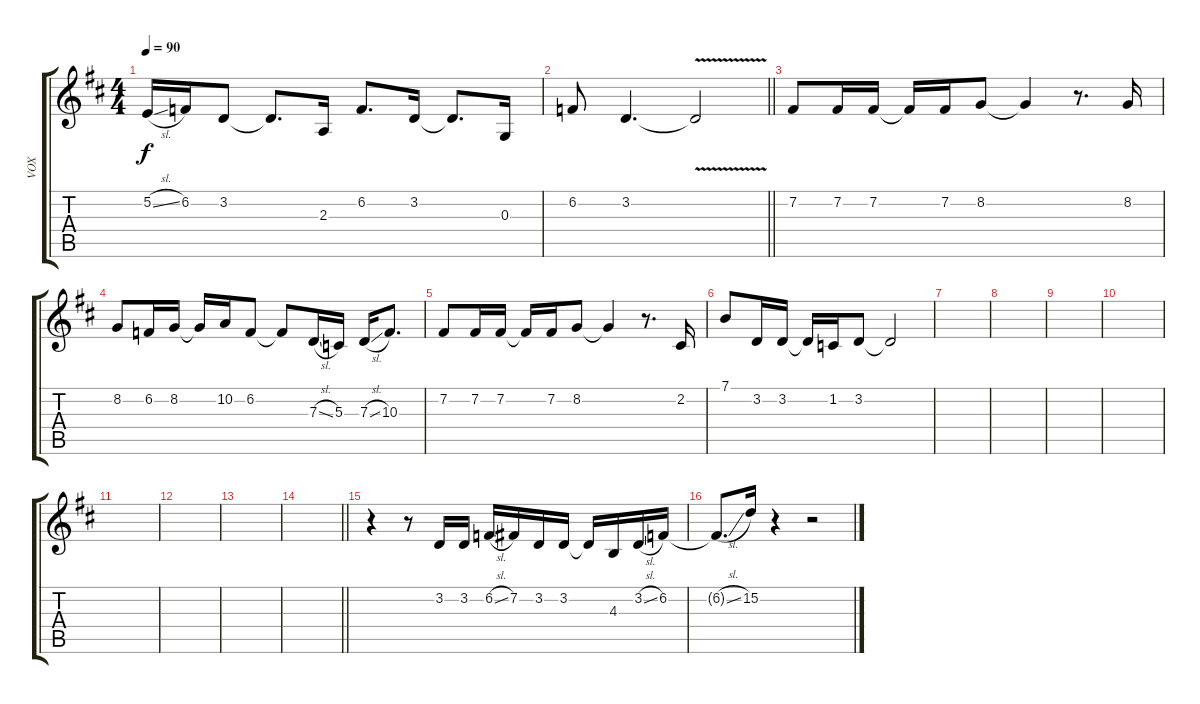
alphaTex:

\track ("VOX" "VOX") {instrument brasssection}
\staff {score tabs}
\tuning (E4 B3 G3 D3 A2 E2) {hide}
\ts (4 4)
\tempo 90
\clef g2
\ks d
5.2{sl}.16{dy f} 6.2.16 3.2.8 3.2{t}.8{d} 2.3.16 6.2.8{d} 3.2.16 3.2{t}.8{d} 0.3.16 |
\barLineRight lightlight
6.2.8 3.2.4{d} 3.2{v t}.2 |
7.2.8 7.2.16 7.2.16 7.2{t}.16 7.2.16 8.2.8 8.2{t}.4 r.8{d} 8.2.16 |
8.2.8 6.2.16 8.2.16 8.2{t}.16 10.2.16 6.2.8 6.2{t}.8 7.3{sl}.16 5.3.16 7.3{sl}.16 10.3.8{d} |
7.2.8 7.2.16 7.2.16 7.2{t}.16 7.2.16 8.2.8 8.2{t}.4 r.8{d} 2.2.16 |
7.1.8 3.2.16 3.2.16 3.2{t}.16 1.2.16 3.2.8 3.2{t}.2 |
|
|
|
|
|
|
|
\barLineRight lightlight
|
r.4 r.8 3.2.16 3.2.16 6.2{sl}.16 7.2.16 3.2.16 3.2.16 3.2{t}.16 4.3.16 3.2{sl}.16 6.2.16 |
6.2{sl t}.8{d} 15.2.16 r.4 r.2
